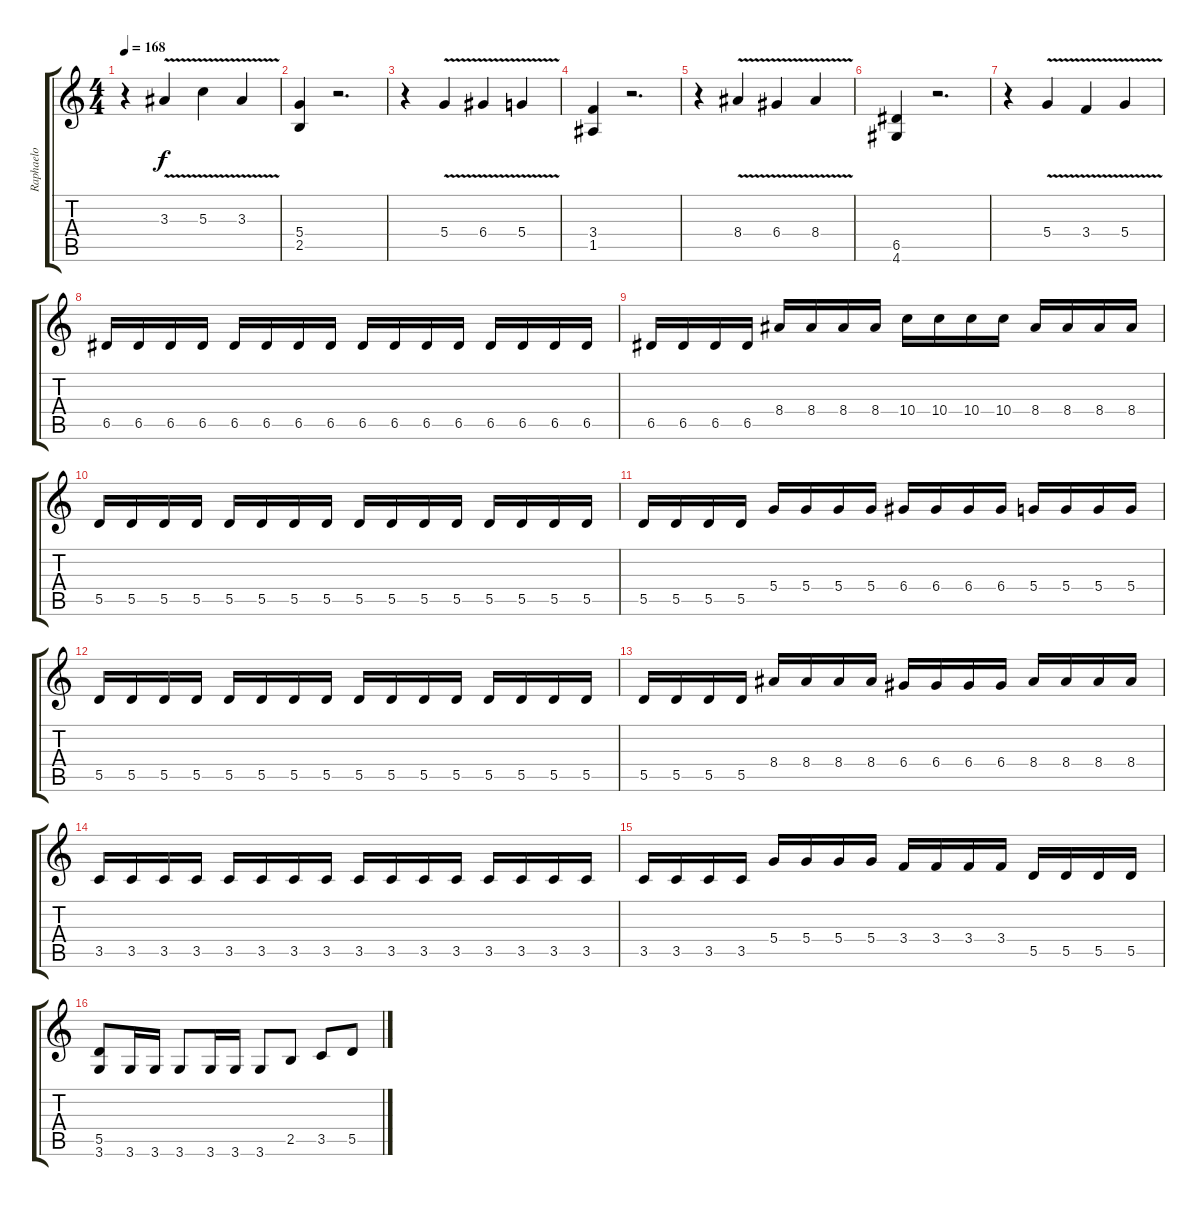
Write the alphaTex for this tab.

\track ("Raphaelo" "Raphaelo") {instrument distortionguitar}
\staff {score tabs}
\tuning (E4 B3 G3 D3 A2 E2) {hide}
\ts (4 4)
\tempo 168
\clef g2
\ks c
r.4{dy f} 3.3{v}.4 5.3{v}.4 3.3{v}.4 |
(5.4 2.5).4 r.2{d} |
r.4 5.4{v}.4 6.4{v}.4 5.4{v}.4 |
(3.4 1.5).4 r.2{d} |
r.4 8.4{v}.4 6.4{v}.4 8.4{v}.4 |
(6.5 4.6).4 r.2{d} |
r.4 5.4{v}.4 3.4{v}.4 5.4{v}.4 |
6.5.16 6.5.16 6.5.16 6.5.16 6.5.16 6.5.16 6.5.16 6.5.16 6.5.16 6.5.16 6.5.16 6.5.16 6.5.16 6.5.16 6.5.16 6.5.16 |
6.5.16 6.5.16 6.5.16 6.5.16 8.4.16 8.4.16 8.4.16 8.4.16 10.4.16 10.4.16 10.4.16 10.4.16 8.4.16 8.4.16 8.4.16 8.4.16 |
5.5.16 5.5.16 5.5.16 5.5.16 5.5.16 5.5.16 5.5.16 5.5.16 5.5.16 5.5.16 5.5.16 5.5.16 5.5.16 5.5.16 5.5.16 5.5.16 |
5.5.16 5.5.16 5.5.16 5.5.16 5.4.16 5.4.16 5.4.16 5.4.16 6.4.16 6.4.16 6.4.16 6.4.16 5.4.16 5.4.16 5.4.16 5.4.16 |
5.5.16 5.5.16 5.5.16 5.5.16 5.5.16 5.5.16 5.5.16 5.5.16 5.5.16 5.5.16 5.5.16 5.5.16 5.5.16 5.5.16 5.5.16 5.5.16 |
5.5.16 5.5.16 5.5.16 5.5.16 8.4.16 8.4.16 8.4.16 8.4.16 6.4.16 6.4.16 6.4.16 6.4.16 8.4.16 8.4.16 8.4.16 8.4.16 |
3.5.16 3.5.16 3.5.16 3.5.16 3.5.16 3.5.16 3.5.16 3.5.16 3.5.16 3.5.16 3.5.16 3.5.16 3.5.16 3.5.16 3.5.16 3.5.16 |
3.5.16 3.5.16 3.5.16 3.5.16 5.4.16 5.4.16 5.4.16 5.4.16 3.4.16 3.4.16 3.4.16 3.4.16 5.5.16 5.5.16 5.5.16 5.5.16 |
(5.5 3.6).8 3.6.16 3.6.16 3.6.8 3.6.16 3.6.16 3.6.8 2.5.8 3.5.8 5.5.8
